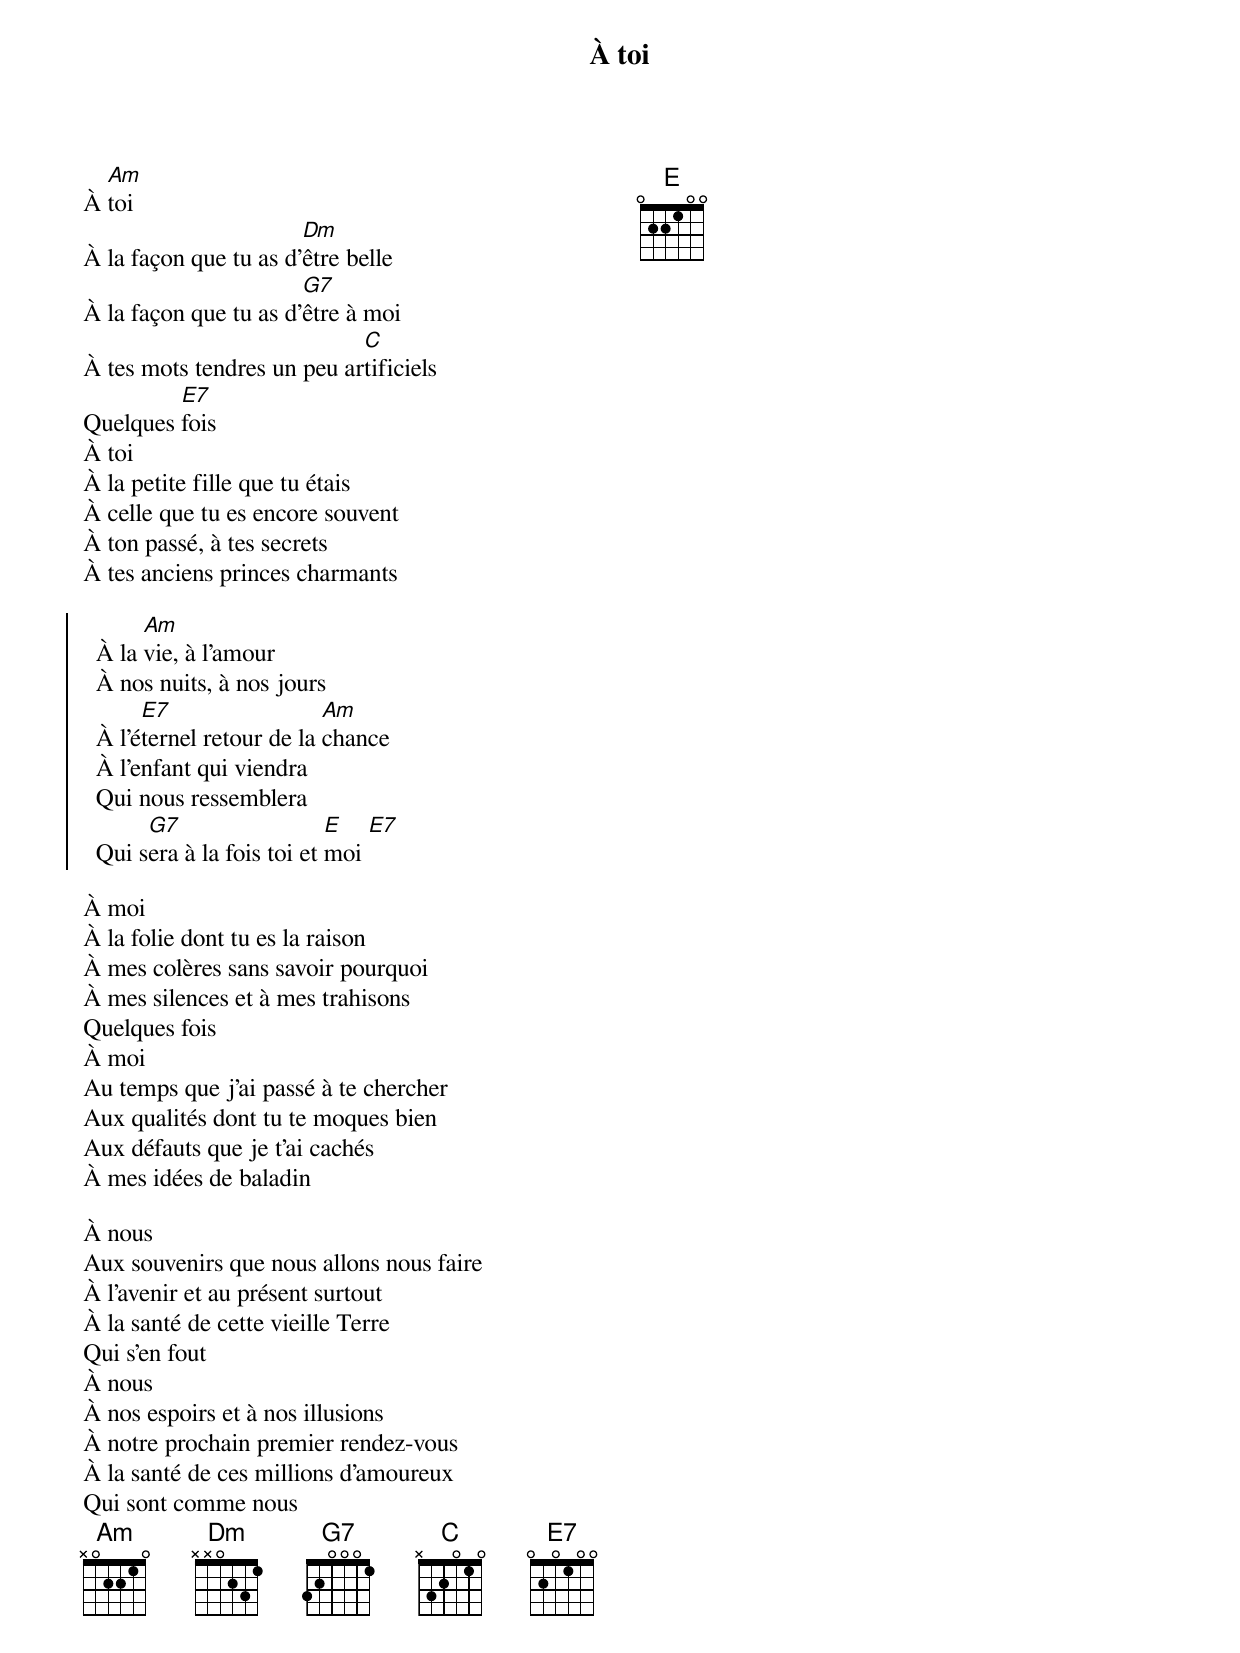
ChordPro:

{title: À toi}
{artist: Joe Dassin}
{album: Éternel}
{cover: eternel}
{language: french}
{columns: 2}
{define: Am frets X 0 2 2 1 0}
{define: Dm frets X X 0 2 3 1}
{define: G7 frets 3 2 0 0 0 1}
{define: C frets X 3 2 0 1 0}
{define: E7 frets 0 2 0 1 0 0}
{define: E frets 0 2 2 1 0 0}

À [Am]toi
À la façon que tu as d'[Dm]être belle
À la façon que tu as d'[G7]être à moi
À tes mots tendres un peu ar[C]tificiels
Quelques [E7]fois
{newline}
À toi
À la petite fille que tu étais
À celle que tu es encore souvent
À ton passé, à tes secrets
À tes anciens princes charmants

{start_of_chorus}
  À la [Am]vie, à l'amour
  À nos nuits, à nos jours
  À l'é[E7]ternel retour de la [Am]chance
  À l'enfant qui viendra
  Qui nous ressemblera
  Qui s[G7]era à la fois toi et [E]moi [E7]
{end_of_chorus}

À moi
À la folie dont tu es la raison
À mes colères sans savoir pourquoi
À mes silences et à mes trahisons
Quelques fois
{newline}
À moi
Au temps que j'ai passé à te chercher
Aux qualités dont tu te moques bien
Aux défauts que je t'ai cachés
À mes idées de baladin

À nous
Aux souvenirs que nous allons nous faire
À l'avenir et au présent surtout
À la santé de cette vieille Terre
Qui s'en fout
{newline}
À nous
À nos espoirs et à nos illusions
À notre prochain premier rendez-vous
À la santé de ces millions d'amoureux
Qui sont comme nous
